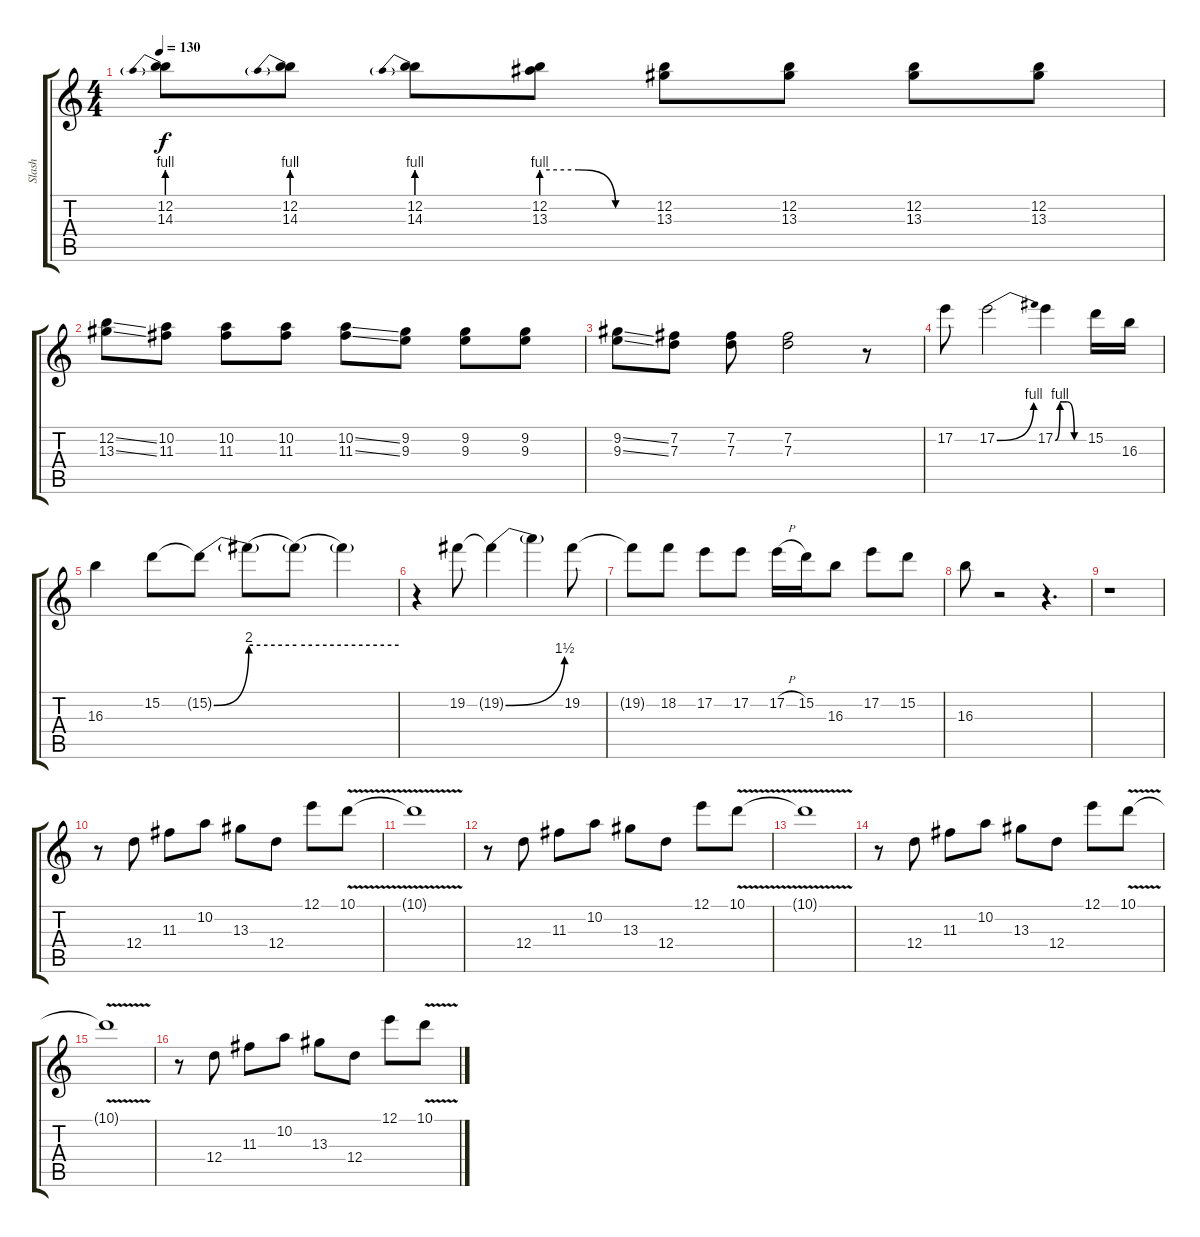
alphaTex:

\track ("Slash" "Slash") {instrument distortionguitar}
\staff {score tabs}
\tuning (E4 B3 G3 D3 A2 E2) {hide}
\ts (4 4)
\tempo 130
\clef g2
\ks c
(12.2 14.3{be (prebend 0 4 60 4)}).8{dy f} (12.2 14.3{be (prebend 0 4 60 4)}).8 (12.2 14.3{be (prebend 0 4 60 4)}).8 (12.2 13.3{be (custom 0 4 20 4 40 0 60 0)}).8 (12.2 13.3).8 (12.2 13.3).8 (12.2 13.3).8 (12.2 13.3).8 |
(12.2{ss} 13.3{ss}).8 (10.2 11.3).8 (10.2 11.3).8 (10.2 11.3).8 (10.2{ss} 11.3{ss}).8 (9.2 9.3).8 (9.2 9.3).8 (9.2 9.3).8 |
(9.2{ss} 9.3{ss}).8 (7.2 7.3).8 (7.2 7.3).8 (7.2 7.3).2 r.8 |
17.2.8 17.2{be (bend 0 0 60 4)}.2 17.2{be (custom 0 0 10 4 25 4 40 0 60 0)}.4 15.2.16 16.3.16 |
16.3.4 15.2.8 15.2{be (bend 0 0 60 8) t}.8 15.2{be (hold 0 8 60 8) t}.8 15.2{be (hold 0 8 60 8) t}.8 15.2{t}.4 |
r.4 19.2.8 19.2{be (bend 0 0 60 6) t}.4 19.2{t}.4 19.2.8 |
19.2{t}.8 18.2.8 17.2.8 17.2.8 17.2{h}.16 15.2.16 16.3.8 17.2.8 15.2.8 |
16.3.8 r.2 r.4{d} |
r.1 |
r.8 12.4.8 11.3.8 10.2.8 13.3.8 12.4.8 12.1.8 10.1{v}.8 |
10.1{v t}.1 |
r.8 12.4.8 11.3.8 10.2.8 13.3.8 12.4.8 12.1.8 10.1{v}.8 |
10.1{v t}.1 |
r.8 12.4.8 11.3.8 10.2.8 13.3.8 12.4.8 12.1.8 10.1{v}.8 |
10.1{v t}.1 |
r.8 12.4.8 11.3.8 10.2.8 13.3.8 12.4.8 12.1.8 10.1{v}.8
